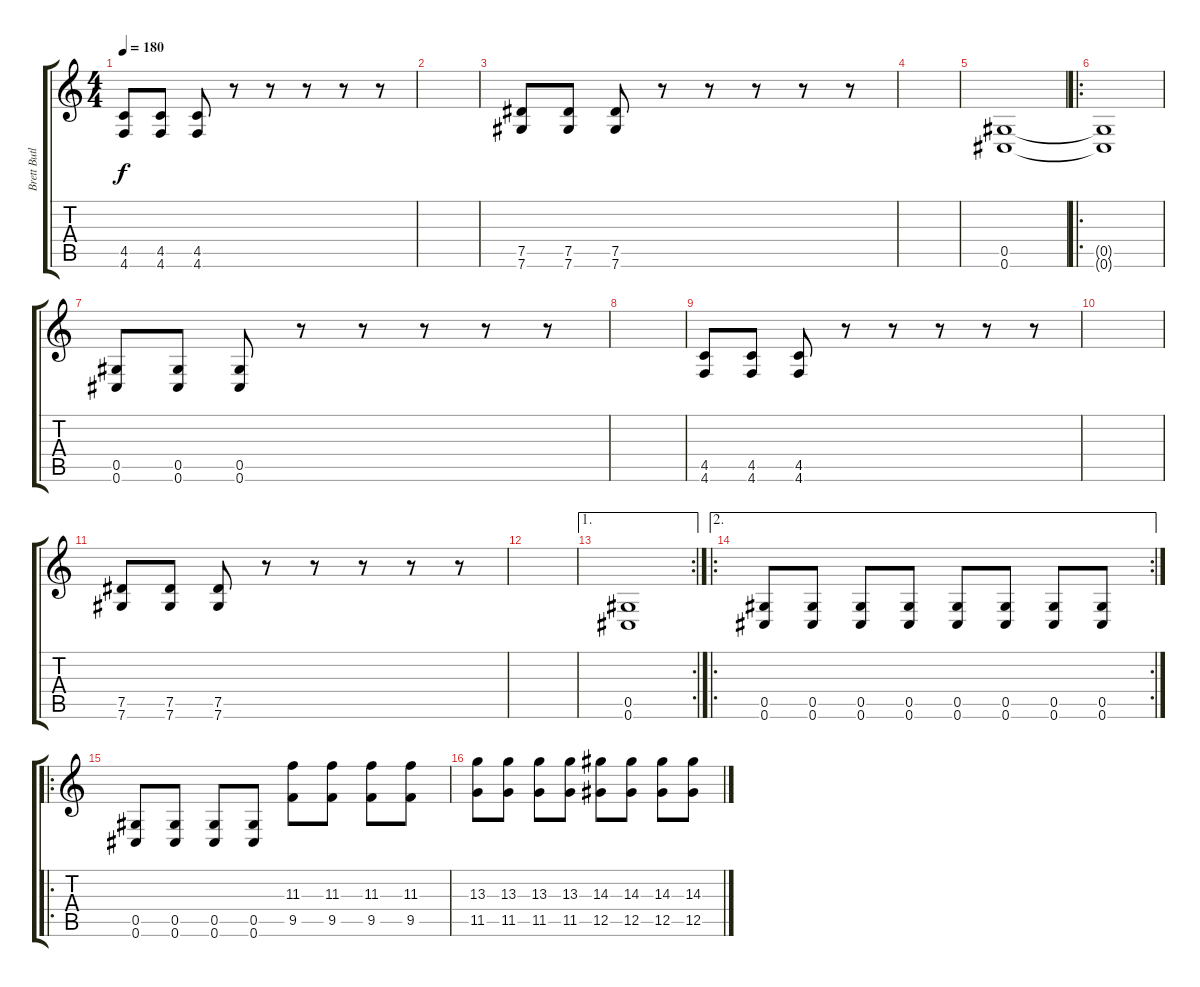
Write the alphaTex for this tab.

\track ("Brett Butler" "Brett Butl") {instrument distortionguitar}
\staff {score tabs}
\tuning (Eb4 Bb3 Gb3 Db3 Ab2 Db2) {hide}
\ts (4 4)
\tempo 180
\clef g2
\ks c
(4.5 4.6).8{dy f} (4.5 4.6).8 (4.5 4.6).8 r.8 r.8 r.8 r.8 r.8 |
|
(7.5 7.6).8 (7.5 7.6).8 (7.5 7.6).8 r.8 r.8 r.8 r.8 r.8 |
|
(0.5 0.6).1 |
\ro
(0.5{t} 0.6{t}).1 |
(0.5 0.6).8 (0.5 0.6).8 (0.5 0.6).8 r.8 r.8 r.8 r.8 r.8 |
|
(4.5 4.6).8 (4.5 4.6).8 (4.5 4.6).8 r.8 r.8 r.8 r.8 r.8 |
|
(7.5 7.6).8 (7.5 7.6).8 (7.5 7.6).8 r.8 r.8 r.8 r.8 r.8 |
|
\ae 1
\rc 2
(0.5 0.6).1 |
\ae 2
\ro
\rc 2
(0.5 0.6).8 (0.5 0.6).8 (0.5 0.6).8 (0.5 0.6).8 (0.5 0.6).8 (0.5 0.6).8 (0.5 0.6).8 (0.5 0.6).8 |
\ro
(0.5 0.6).8 (0.5 0.6).8 (0.5 0.6).8 (0.5 0.6).8 (11.3 9.5).8 (11.3 9.5).8 (11.3 9.5).8 (11.3 9.5).8 |
(13.3 11.5).8 (13.3 11.5).8 (13.3 11.5).8 (13.3 11.5).8 (14.3 12.5).8 (14.3 12.5).8 (14.3 12.5).8 (14.3 12.5).8
